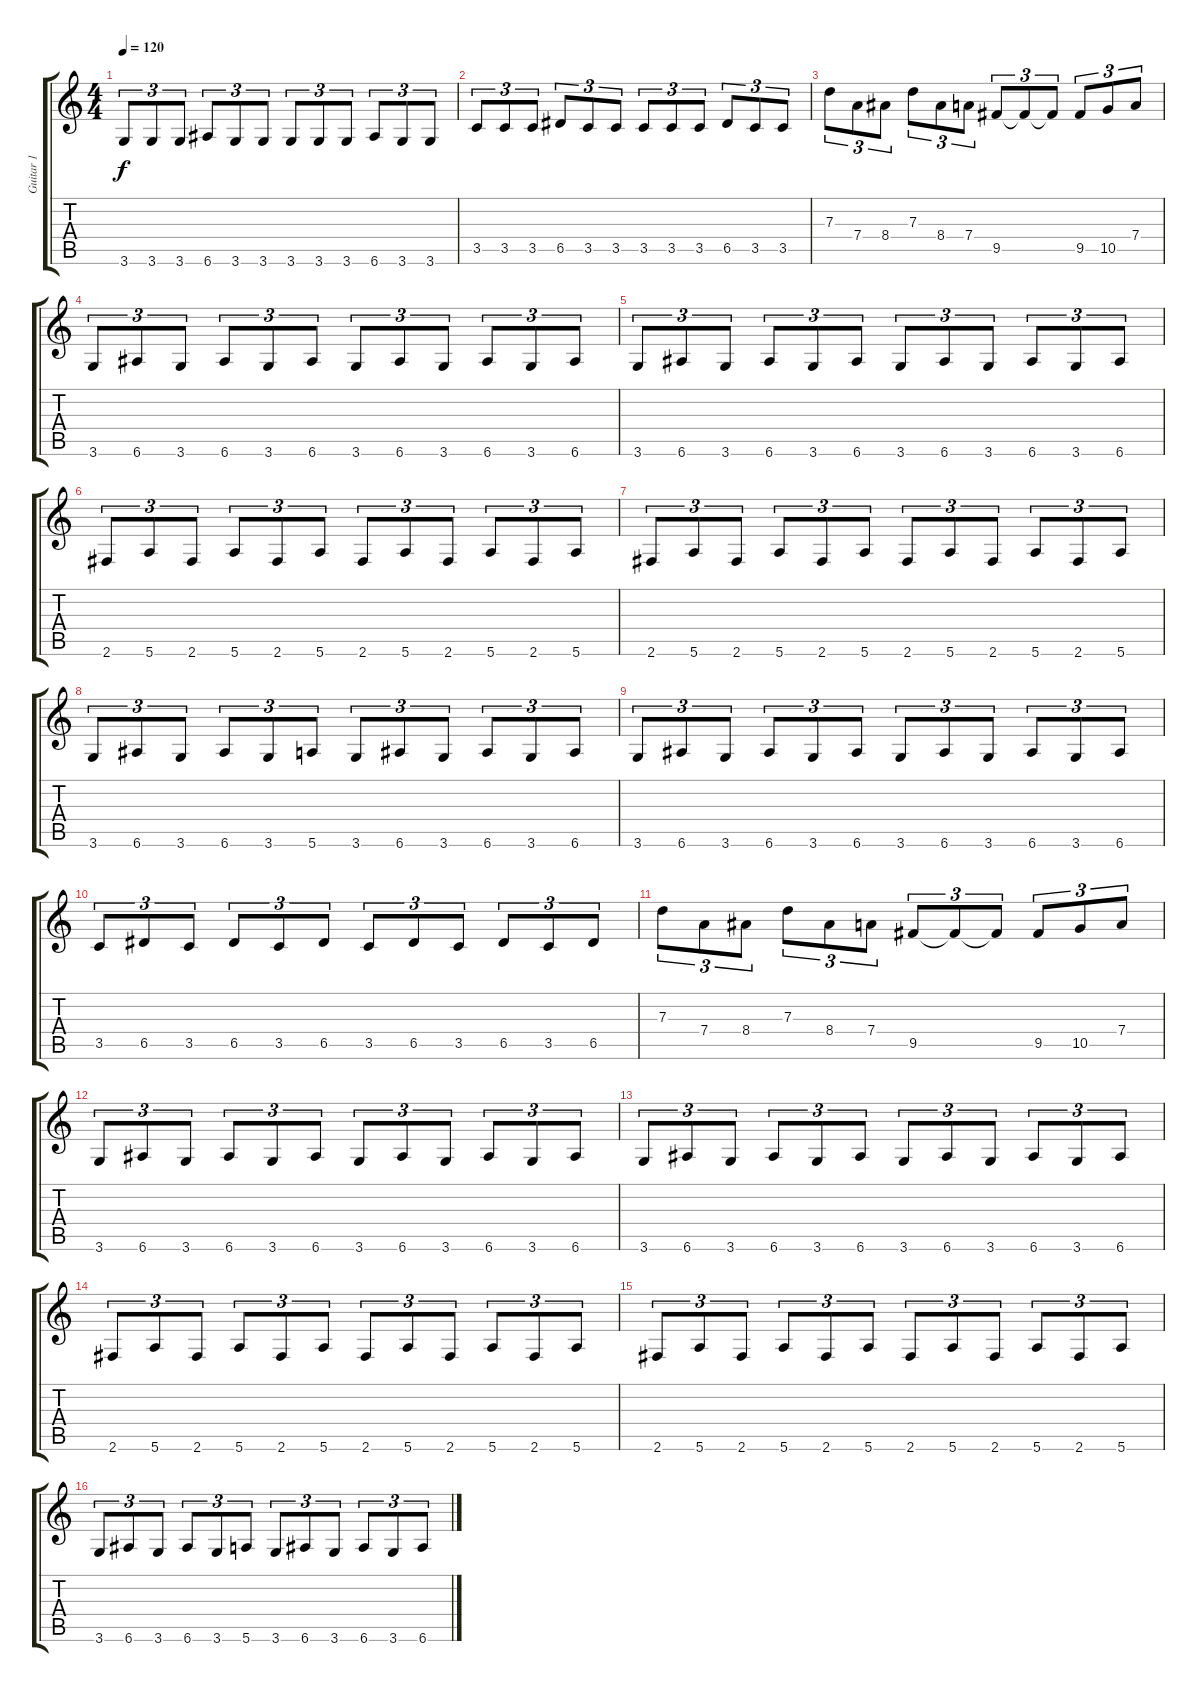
\track ("Guitar 1" "Guitar 1") {instrument distortionguitar}
\staff {score tabs}
\tuning (E4 B3 G3 D3 A2 E2) {hide}
\ts (4 4)
\tempo 120
\clef g2
\ks c
3.6.8{tu (3 2) dy f} 3.6.8{tu (3 2)} 3.6.8{tu (3 2)} 6.6.8{tu (3 2)} 3.6.8{tu (3 2)} 3.6.8{tu (3 2)} 3.6.8{tu (3 2)} 3.6.8{tu (3 2)} 3.6.8{tu (3 2)} 6.6.8{tu (3 2)} 3.6.8{tu (3 2)} 3.6.8{tu (3 2)} |
3.5.8{tu (3 2)} 3.5.8{tu (3 2)} 3.5.8{tu (3 2)} 6.5.8{tu (3 2)} 3.5.8{tu (3 2)} 3.5.8{tu (3 2)} 3.5.8{tu (3 2)} 3.5.8{tu (3 2)} 3.5.8{tu (3 2)} 6.5.8{tu (3 2)} 3.5.8{tu (3 2)} 3.5.8{tu (3 2)} |
7.3.8{tu (3 2)} 7.4.8{tu (3 2)} 8.4.8{tu (3 2)} 7.3.8{tu (3 2)} 8.4.8{tu (3 2)} 7.4.8{tu (3 2)} 9.5.8{tu (3 2)} 9.5{t}.8{tu (3 2)} 9.5{t}.8{tu (3 2)} 9.5.8{tu (3 2)} 10.5.8{tu (3 2)} 7.4.8{tu (3 2)} |
3.6.8{tu (3 2)} 6.6.8{tu (3 2)} 3.6.8{tu (3 2)} 6.6.8{tu (3 2)} 3.6.8{tu (3 2)} 6.6.8{tu (3 2)} 3.6.8{tu (3 2)} 6.6.8{tu (3 2)} 3.6.8{tu (3 2)} 6.6.8{tu (3 2)} 3.6.8{tu (3 2)} 6.6.8{tu (3 2)} |
3.6.8{tu (3 2)} 6.6.8{tu (3 2)} 3.6.8{tu (3 2)} 6.6.8{tu (3 2)} 3.6.8{tu (3 2)} 6.6.8{tu (3 2)} 3.6.8{tu (3 2)} 6.6.8{tu (3 2)} 3.6.8{tu (3 2)} 6.6.8{tu (3 2)} 3.6.8{tu (3 2)} 6.6.8{tu (3 2)} |
2.6.8{tu (3 2)} 5.6.8{tu (3 2)} 2.6.8{tu (3 2)} 5.6.8{tu (3 2)} 2.6.8{tu (3 2)} 5.6.8{tu (3 2)} 2.6.8{tu (3 2)} 5.6.8{tu (3 2)} 2.6.8{tu (3 2)} 5.6.8{tu (3 2)} 2.6.8{tu (3 2)} 5.6.8{tu (3 2)} |
2.6.8{tu (3 2)} 5.6.8{tu (3 2)} 2.6.8{tu (3 2)} 5.6.8{tu (3 2)} 2.6.8{tu (3 2)} 5.6.8{tu (3 2)} 2.6.8{tu (3 2)} 5.6.8{tu (3 2)} 2.6.8{tu (3 2)} 5.6.8{tu (3 2)} 2.6.8{tu (3 2)} 5.6.8{tu (3 2)} |
3.6.8{tu (3 2)} 6.6.8{tu (3 2)} 3.6.8{tu (3 2)} 6.6.8{tu (3 2)} 3.6.8{tu (3 2)} 5.6.8{tu (3 2)} 3.6.8{tu (3 2)} 6.6.8{tu (3 2)} 3.6.8{tu (3 2)} 6.6.8{tu (3 2)} 3.6.8{tu (3 2)} 6.6.8{tu (3 2)} |
3.6.8{tu (3 2)} 6.6.8{tu (3 2)} 3.6.8{tu (3 2)} 6.6.8{tu (3 2)} 3.6.8{tu (3 2)} 6.6.8{tu (3 2)} 3.6.8{tu (3 2)} 6.6.8{tu (3 2)} 3.6.8{tu (3 2)} 6.6.8{tu (3 2)} 3.6.8{tu (3 2)} 6.6.8{tu (3 2)} |
3.5.8{tu (3 2)} 6.5.8{tu (3 2)} 3.5.8{tu (3 2)} 6.5.8{tu (3 2)} 3.5.8{tu (3 2)} 6.5.8{tu (3 2)} 3.5.8{tu (3 2)} 6.5.8{tu (3 2)} 3.5.8{tu (3 2)} 6.5.8{tu (3 2)} 3.5.8{tu (3 2)} 6.5.8{tu (3 2)} |
7.3.8{tu (3 2)} 7.4.8{tu (3 2)} 8.4.8{tu (3 2)} 7.3.8{tu (3 2)} 8.4.8{tu (3 2)} 7.4.8{tu (3 2)} 9.5.8{tu (3 2)} 9.5{t}.8{tu (3 2)} 9.5{t}.8{tu (3 2)} 9.5.8{tu (3 2)} 10.5.8{tu (3 2)} 7.4.8{tu (3 2)} |
3.6.8{tu (3 2)} 6.6.8{tu (3 2)} 3.6.8{tu (3 2)} 6.6.8{tu (3 2)} 3.6.8{tu (3 2)} 6.6.8{tu (3 2)} 3.6.8{tu (3 2)} 6.6.8{tu (3 2)} 3.6.8{tu (3 2)} 6.6.8{tu (3 2)} 3.6.8{tu (3 2)} 6.6.8{tu (3 2)} |
3.6.8{tu (3 2)} 6.6.8{tu (3 2)} 3.6.8{tu (3 2)} 6.6.8{tu (3 2)} 3.6.8{tu (3 2)} 6.6.8{tu (3 2)} 3.6.8{tu (3 2)} 6.6.8{tu (3 2)} 3.6.8{tu (3 2)} 6.6.8{tu (3 2)} 3.6.8{tu (3 2)} 6.6.8{tu (3 2)} |
2.6.8{tu (3 2)} 5.6.8{tu (3 2)} 2.6.8{tu (3 2)} 5.6.8{tu (3 2)} 2.6.8{tu (3 2)} 5.6.8{tu (3 2)} 2.6.8{tu (3 2)} 5.6.8{tu (3 2)} 2.6.8{tu (3 2)} 5.6.8{tu (3 2)} 2.6.8{tu (3 2)} 5.6.8{tu (3 2)} |
2.6.8{tu (3 2)} 5.6.8{tu (3 2)} 2.6.8{tu (3 2)} 5.6.8{tu (3 2)} 2.6.8{tu (3 2)} 5.6.8{tu (3 2)} 2.6.8{tu (3 2)} 5.6.8{tu (3 2)} 2.6.8{tu (3 2)} 5.6.8{tu (3 2)} 2.6.8{tu (3 2)} 5.6.8{tu (3 2)} |
3.6.8{tu (3 2)} 6.6.8{tu (3 2)} 3.6.8{tu (3 2)} 6.6.8{tu (3 2)} 3.6.8{tu (3 2)} 5.6.8{tu (3 2)} 3.6.8{tu (3 2)} 6.6.8{tu (3 2)} 3.6.8{tu (3 2)} 6.6.8{tu (3 2)} 3.6.8{tu (3 2)} 6.6.8{tu (3 2)}
